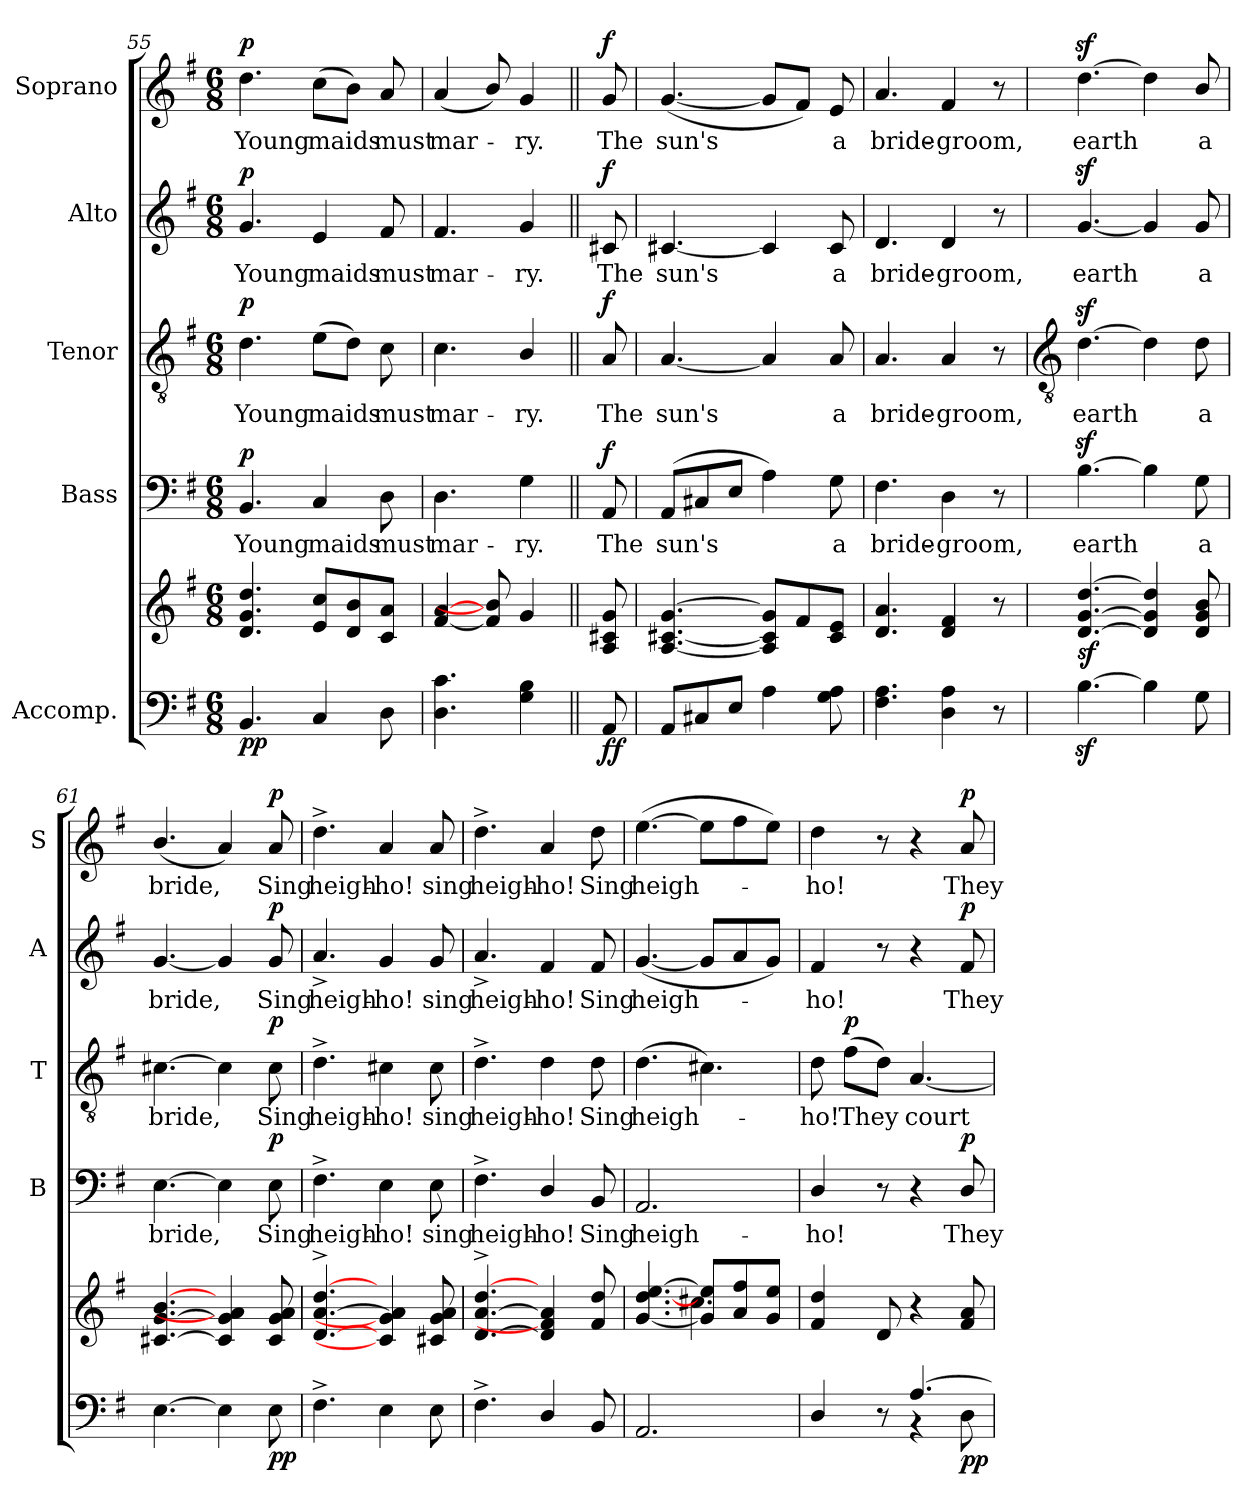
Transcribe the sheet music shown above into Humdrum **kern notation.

**kern	**kern	**dynam	**kern	**text	**dynam	**kern	**text	**dynam	**kern	**text	**dynam	**kern	**text	**dynam
*part5	*part5	*part5	*part4	*part4	*part4	*part3	*part3	*part3	*part2	*part2	*part2	*part1	*part1	*part1
*staff6	*staff5	*staff5/6	*staff4	*staff4	*staff4	*staff3	*staff3	*staff3	*staff2	*staff2	*staff2	*staff1	*staff1	*staff1
*I"Accomp.	*	*	*I"Bass	*	*	*I"Tenor	*	*	*I"Alto	*	*	*I"Soprano	*	*
*	*	*	*I'B	*	*	*I'T	*	*	*I'A	*	*	*I'S	*	*
*clefF4	*clefG2	*	*clefF4	*	*	*clefGv2	*	*	*clefG2	*	*	*clefG2	*	*
*k[f#]	*k[f#]	*	*k[f#]	*	*	*k[f#]	*	*	*k[f#]	*	*	*k[f#]	*	*
*G:	*G:	*	*G:	*	*	*G:	*	*	*G:	*	*	*G:	*	*
*M6/8	*M6/8	*	*M6/8	*	*	*M6/8	*	*	*M6/8	*	*	*M6/8	*	*
=55	=55	=55	=55	=55	=55	=55	=55	=55	=55	=55	=55	=55	=55	=55
!	!	!LO:DY:b=2	!	!LO:LY:b	!	!	!LO:LY:b	!	!	!LO:LY:b	!	!	!LO:LY:b	!
!	!	!LO:DY:n=1:b	!	!	!LO:DY:b	!	!	!LO:DY:b	!	!	!LO:DY:b	!	!	!LO:DY:b
4.BB	4.d 4.g 4.dd	p p	4.BB	Young	p	4.d	Young	p	4.g	Young	p	4.dd	Young	p
!	!	!	!	!LO:LY:b	!	!	!LO:LY:b	!	!	!LO:LY:b	!	!	!LO:LY:b	!
4C	8e 8ccL	.	4C	maids	.	(>8eL	maids	.	4e	maids	.	(>8ccL	maids	.
.	8d 8b	.	.	.	.	8dJ)	.	.	.	.	.	8bJ)	.	.
!	!	!	!	!LO:LY:b	!	!	!LO:LY:b	!	!	!LO:LY:b	!	!	!LO:LY:b	!
8D	8c 8aJ	.	8D	must	.	8c	must	.	8f#	must	.	8a	must	.
=56	=56	=56	=56	=56	=56	=56	=56	=56	=56	=56	=56	=56	=56	=56
!	!	!	!	!LO:LY:b	!	!	!LO:LY:b	!	!	!LO:LY:b	!	!	!LO:LY:b	!
4.D 4.c	[4f# [4a	.	4.D	mar-	.	4.c	mar-	.	4.f#	mar-	.	(<4a	mar-	.
.	8f#/] 8b/]	.	.	.	.	.	.	.	.	.	.	8b/)	.	.
!	!	!	!	!LO:LY:b	!	!	!LO:LY:b	!	!	!LO:LY:b	!	!	!LO:LY:b	!
4G 4B	4g	.	4G	-ry.	.	4B/	-ry.	.	4g	-ry.	.	4g	ry.	.
=57||	=57||	=57||	=57||	=57||	=57||	=57||	=57||	=57||	=57||	=57||	=57||	=57||	=57||	=57||
!	!	!LO:DY:b=2	!	!LO:LY:b	!	!	!LO:LY:b	!	!	!LO:LY:b	!	!	!LO:LY:b	!
!	!	!LO:DY:n=1:b	!	!	!LO:DY:b	!	!	!LO:DY:b	!	!	!LO:DY:b	!	!	!LO:DY:b
8AA	8A 8c#X 8g	f f	8AA	The	f	8A	The	f	8c#X	The	f	8g	The	f
=58	=58	=58	=58	=58	=58	=58	=58	=58	=58	=58	=58	=58	=58	=58
!	!	!	!	!LO:LY:b	!	!	!LO:LY:b	!	!	!LO:LY:b	!	!	!LO:LY:b	!
8AAL	[4.A [4.c#X [4.g	.	(<8AAL	sun's	.	[4.A	sun's	.	[4.c#X	sun's	.	(<[4.g	sun's	.
8C#X	.	.	8C#X	.	.	.	.	.	.	.	.	.	.	.
8EJ	.	.	8EJ	.	.	.	.	.	.	.	.	.	.	.
4A	8A] 8c#] 8g]L	.	4A)	.	.	4A]	.	.	4c#]	.	.	8gL]	.	.
.	8f#	.	.	.	.	.	.	.	.	.	.	8f#J)	.	.
!	!	!	!	!LO:LY:b	!	!	!LO:LY:b	!	!	!LO:LY:b	!	!	!LO:LY:b	!
8G 8A	8c# 8eJ	.	8G	a	.	8A	a	.	8c#	a	.	8e	a	.
=59	=59	=59	=59	=59	=59	=59	=59	=59	=59	=59	=59	=59	=59	=59
!	!	!	!	!LO:LY:b	!	!	!LO:LY:b	!	!	!LO:LY:b	!	!	!LO:LY:b	!
4.F# 4.A	4.d 4.a	.	4.F#	bride-	.	4.A	bride-	.	4.d	bride-	.	4.a	bride-	.
!	!	!	!	!LO:LY:b	!	!	!LO:LY:b	!	!	!LO:LY:b	!	!	!LO:LY:b	!
4D 4A	4d 4f#	.	4D	-groom,	.	4A	-groom,	.	4d	-groom,	.	4f#	-groom,	.
8r	8r	.	8r	.	.	8r	.	.	8r	.	.	8r	.	.
!!LO:LB:g=z
=60	=60	=60	=60	=60	=60	=60	=60	=60	=60	=60	=60	=60	=60	=60
*	*	*	*	*	*	*clefGv2	*	*	*	*	*	*	*	*
*	*^	*	*	*	*	*	*	*	*	*	*	*	*	*
!	!	!LO:N:vis=1	!LO:DY:b	!	!LO:LY:b	!	!	!LO:LY:b	!	!	!LO:LY:b	!	!	!LO:LY:b	!
[4.Bz<	[4.d [4.g [4.dd	2.ryy	sf	[4.Bz<	earth	.	[4.dz<	earth	.	[4.gz<	earth	.	[4.ddz<	earth	.
4B]	4d] 4g] 4dd]	.	.	4B]	.	.	4d]	.	.	4g]	.	.	4dd]	.	.
!	!	!	!	!	!LO:LY:b	!	!	!LO:LY:b	!	!	!LO:LY:b	!	!	!LO:LY:b	!
8G	8d/ 8g/ 8b/	.	.	8G	a	.	8d	a	.	8g	a	.	8b/	a	.
=61	=61	=61	=61	=61	=61	=61	=61	=61	=61	=61	=61	=61	=61	=61	=61
!	!	!LO:N:vis=1	!	!	!LO:LY:b	!	!	!LO:LY:b	!	!	!LO:LY:b	!	!	!LO:LY:b	!
[4.E	[4.c#X/ [4.g/ [4.b/	2.ryy	.	[4.E	bride,	.	[4.c#X	bride,	.	[4.g	bride,	.	(<4.b/	bride,	.
4E]	4c#] 4g] 4a]	.	.	4E]	.	.	4c#]	.	.	4g]	.	.	4a)	.	.
!	!	!	!LO:DY:b=2	!	!LO:LY:b	!	!	!LO:LY:b	!	!	!LO:LY:b	!	!	!LO:LY:b	!
!	!	!	!LO:DY:n=1:b	!	!	!LO:DY:b	!	!	!LO:DY:b	!	!	!LO:DY:b	!	!	!LO:DY:b
8E	8c# 8g 8a	.	p p	8E	Sing	p	8c#	Sing	p	8g	Sing	p	8a	Sing	p
=62	=62	=62	=62	=62	=62	=62	=62	=62	=62	=62	=62	=62	=62	=62	=62
!	!	!LO:N:vis=1	!	!	!LO:LY:b	!	!	!LO:LY:b	!	!	!LO:LY:b	!	!	!LO:LY:b	!
4.F#^	[4.d^ [4.a^ [4.dd^	2.ryy	.	4.F#^	heigh-	.	4.d^	heigh-	.	4.a^	heigh-	.	4.dd^	heigh-	.
!	!	!	!	!	!LO:LY:b	!	!	!LO:LY:b	!	!	!LO:LY:b	!	!	!LO:LY:b	!
4E	4c#] 4g] 4a]	.	.	4E	-ho!	.	4c#X	-ho!	.	4g	-ho!	.	4a	-ho!	.
!	!	!	!	!	!LO:LY:b	!	!	!LO:LY:b	!	!	!LO:LY:b	!	!	!LO:LY:b	!
8E	8c# 8g 8a	.	.	8E	sing	.	8c#	sing	.	8g	sing	.	8a	sing	.
=63	=63	=63	=63	=63	=63	=63	=63	=63	=63	=63	=63	=63	=63	=63	=63
!	!	!LO:N:vis=1	!	!	!LO:LY:b	!	!	!LO:LY:b	!	!	!LO:LY:b	!	!	!LO:LY:b	!
4.F#^	[4.d^ [4.a^ [4.dd^	2.ryy	.	4.F#^	heigh-	.	4.d^	heigh-	.	4.a^	heigh-	.	4.dd^	heigh-	.
!	!	!	!	!	!LO:LY:b	!	!	!LO:LY:b	!	!	!LO:LY:b	!	!	!LO:LY:b	!
4D/	4d] 4f#] 4a]	.	.	4D/	-ho!	.	4d	-ho!	.	4f#	-ho!	.	4a	-ho!	.
!	!	!	!	!	!LO:LY:b	!	!	!LO:LY:b	!	!	!LO:LY:b	!	!	!LO:LY:b	!
8BB	8f# 8dd	.	.	8BB	Sing	.	8d	Sing	.	8f#	Sing	.	8dd	Sing	.
=64	=64	=64	=64	=64	=64	=64	=64	=64	=64	=64	=64	=64	=64	=64	=64
!	!	!	!	!	!LO:LY:b	!	!	!LO:LY:b	!	!	!LO:LY:b	!	!	!LO:LY:b	!
2.AA	[4.g/ [4.dd/ [4.ee/	4.ryy	.	2.AA	heigh-	.	(>4.d	heigh-	.	(<[4.g	heigh-	.	(>[4.ee	heigh-	.
.	8g/] 8ee/]L	4.cc#X\	.	.	.	.	4.c#X)	.	.	8gL]	.	.	8eeL]	.	.
.	8a/ 8ff#/	.	.	.	.	.	.	.	.	8a	.	.	8ff#	.	.
.	8g/ 8ee/J	.	.	.	.	.	.	.	.	8gJ)	.	.	8eeJ)	.	.
=65	=65	=65	=65	=65	=65	=65	=65	=65	=65	=65	=65	=65	=65	=65	=65
*^	*	*	*	*	*	*	*	*	*	*	*	*	*	*	*
!	!	!	!	!	!	!LO:LY:b	!	!	!LO:LY:b	!	!	!LO:LY:b	!	!	!LO:LY:b	!
4.ryy	4D/	4f# 4dd	4.ryy	.	4D/	-ho!	.	8d	ho!	.	4f#	ho!	.	4dd	ho!	.
!	!	!	!	!	!	!	!	!	!LO:LY:b	!LO:DY:b	!	!	!	!	!	!
.	.	.	.	.	.	.	.	(>8f#L	They	p	.	.	.	.	.	.
.	8r	8d	.	.	8r	.	.	8dJ)	.	.	8r	.	.	8r	.	.
!	!	!	!	!	!	!	!	!	!LO:LY:b	!	!	!	!	!	!	!
[4.A/	4r	4r	4.ryy	.	4r	.	.	[4.A	court	.	4r	.	.	4r	.	.
!	!	!	!	!LO:DY:b=2	!	!LO:LY:b	!	!	!	!	!	!LO:LY:b	!	!	!LO:LY:b	!
!	!	!	!	!LO:DY:n=1:b	!	!	!LO:DY:b	!	!	!	!	!	!LO:DY:b	!	!	!LO:DY:b
.	8D\	8f# 8a	.	p p	8D/	They	p	.	.	.	8f#	They	p	8a	They	p
*v	*v	*	*	*	*	*	*	*	*	*	*	*	*	*	*	*
*	*v	*v	*	*	*	*	*	*	*	*	*	*	*	*	*
=	=	=	=	=	=	=	=	=	=	=	=	=	=	=
*-	*-	*-	*-	*-	*-	*-	*-	*-	*-	*-	*-	*-	*-	*-
